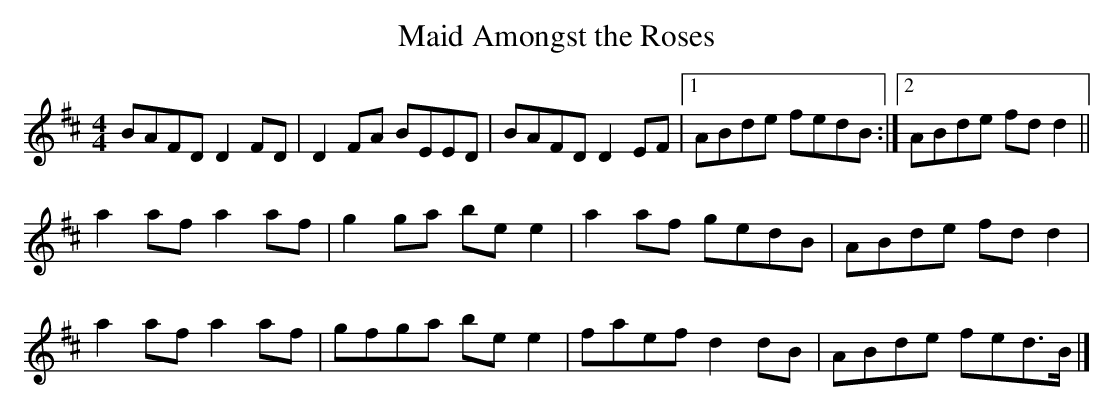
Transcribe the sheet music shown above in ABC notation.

X:1
T: Maid Amongst the Roses
L: 1/8
M: 4/4
K: D
BAFD D2 FD | D2 FA BEED | BAFD D2 EF |1 ABde fedB :|2 ABde fd d2 ||
a2 af a2 af | g2 ga be e2 | a2 af gedB | ABde fd d2 |
a2 af a2 af | gfga be e2 | faef d2 dB | ABde fed>B |]
